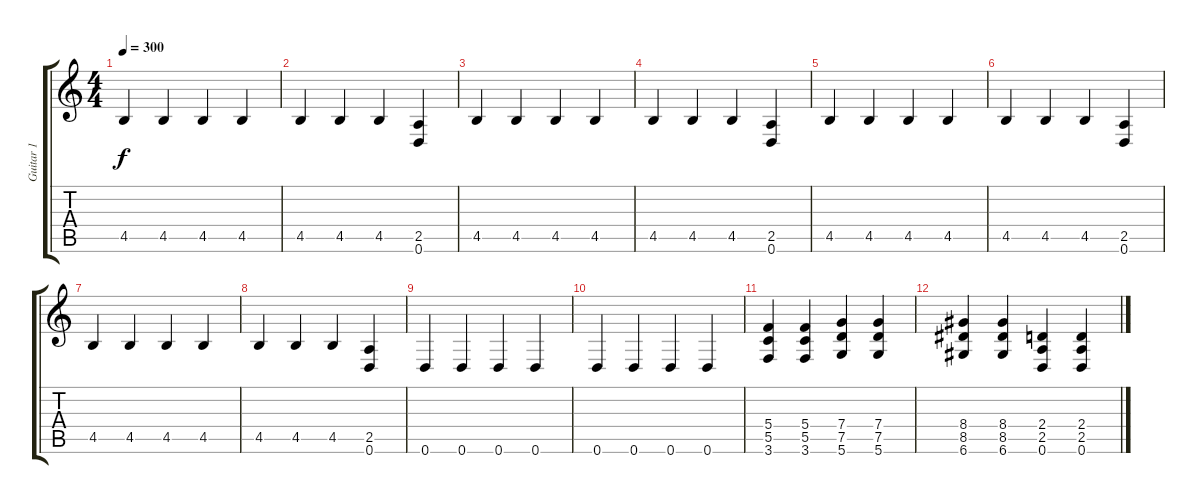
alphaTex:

\track ("Guitar 1" "Guitar 1") {instrument distortionguitar}
\staff {score tabs}
\tuning (D4 A3 F3 C3 G2 D2) {hide}
\ts (4 4)
\tempo 300
\clef g2
\ks c
4.5.4{dy f} 4.5.4 4.5.4 4.5.4 |
4.5.4 4.5.4 4.5.4 (2.5 0.6).4 |
4.5.4 4.5.4 4.5.4 4.5.4 |
4.5.4 4.5.4 4.5.4 (2.5 0.6).4 |
4.5.4 4.5.4 4.5.4 4.5.4 |
4.5.4 4.5.4 4.5.4 (2.5 0.6).4 |
4.5.4 4.5.4 4.5.4 4.5.4 |
4.5.4 4.5.4 4.5.4 (2.5 0.6).4 |
0.6.4 0.6.4 0.6.4 0.6.4 |
0.6.4 0.6.4 0.6.4 0.6.4 |
(5.4 5.5 3.6).4 (5.4 5.5 3.6).4 (7.4 7.5 5.6).4 (7.4 7.5 5.6).4 |
(8.4 8.5 6.6).4 (8.4 8.5 6.6).4 (2.4 2.5 0.6).4 (2.4 2.5 0.6).4
